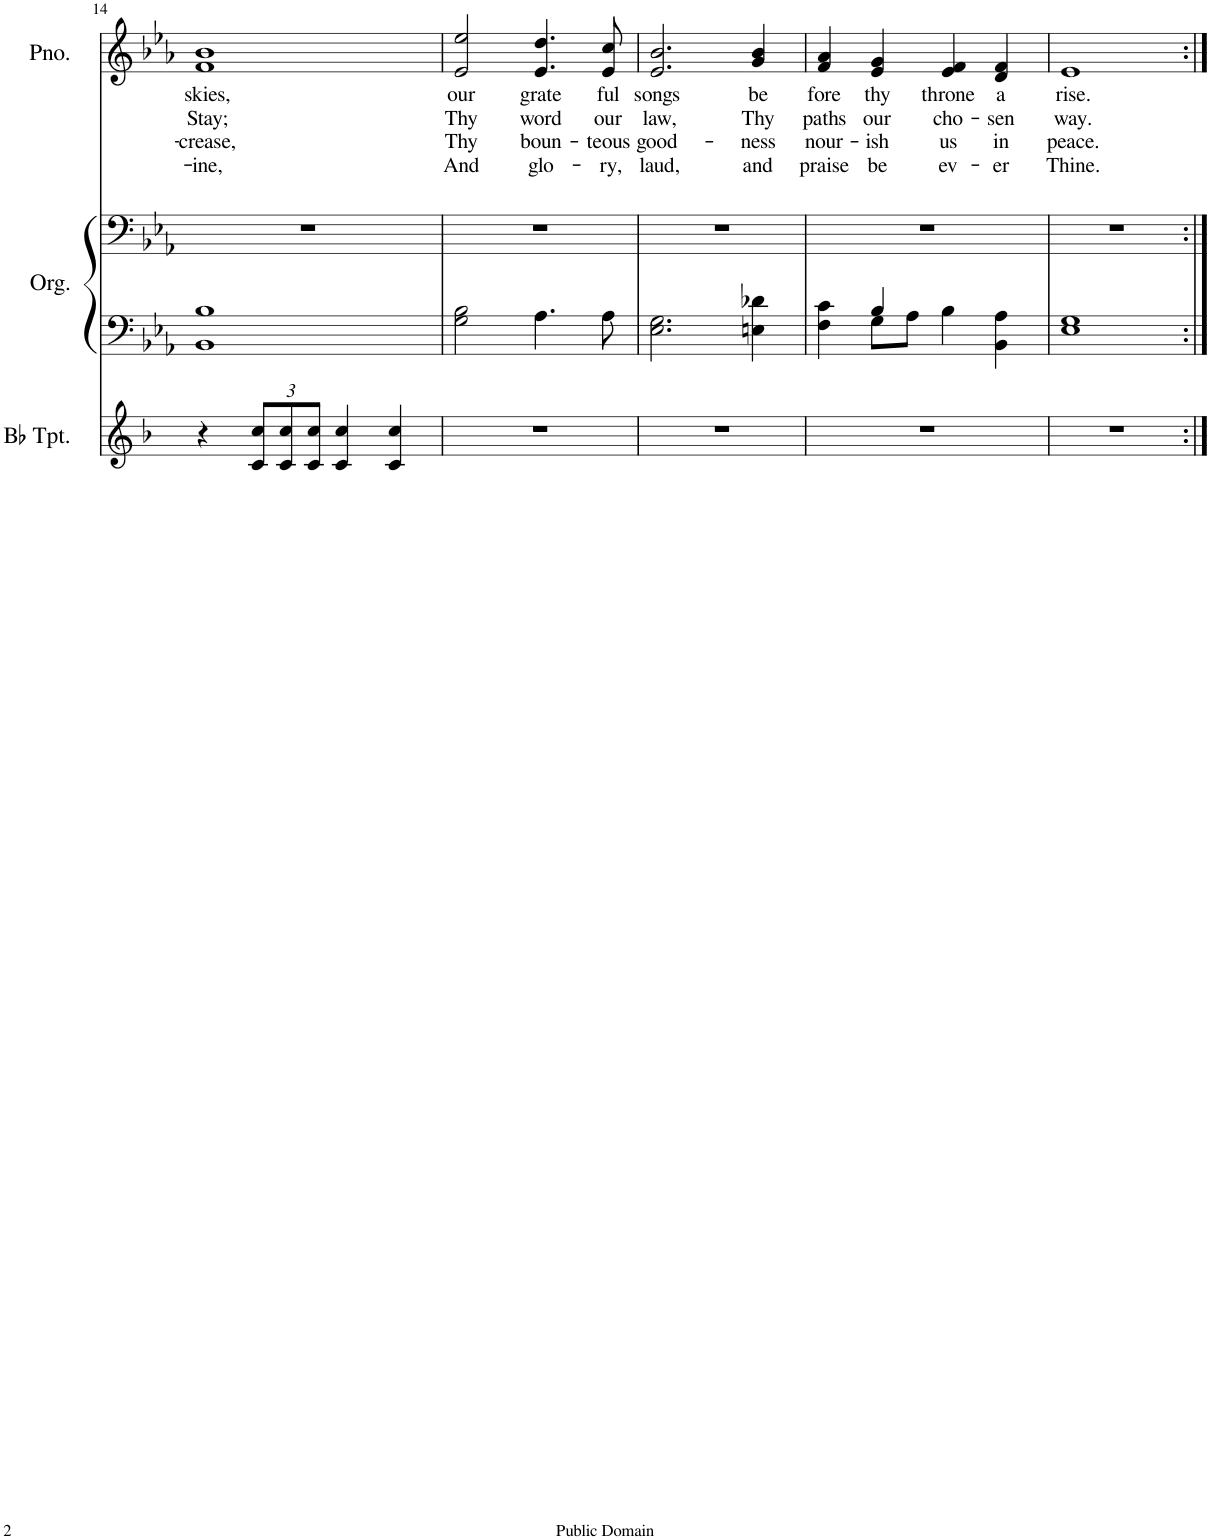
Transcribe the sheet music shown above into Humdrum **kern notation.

**kern	**kern	**kern	**kern	**text	**text	**text	**text
*part3	*part2	*part2	*part1	*part1	*part1	*part1	*part1
*staff4	*staff3	*staff2	*staff1	*staff1	*staff1	*staff1	*staff1
*I"Bb Trumpet	*I"Pipe Organ	*	*I"Piano	*	*	*	*
*I'Bb Tpt.	*I'Org.	*	*I'Pno.	*	*	*	*
!!LO:PB:g=z
*clefG2	*clefF4	*clefF4	*clefG2	*	*	*	*
*Trd1c2	*	*	*	*	*	*	*
*k[b-]	*k[b-e-a-]	*k[b-e-a-]	*k[b-e-a-]	*	*	*	*
*M4/4	*M4/4	*M4/4	*M4/4	*	*	*	*
=14	=14	=14	=14	=14	=14	=14	=14
!	!	!	!	!LO:LY:b	!LO:LY:b	!LO:LY:b	!LO:LY:b
*	*	*	*^	*	*	*	*
4r	1BB- 1B-	1r	1b-	1f	skies,	Stay;	-crease,	-ine,
*Xbrackettup	*	*	*	*	*	*	*	*
12c/ 12cc/L	.	.	.	.	.	.	.	.
12c/ 12cc/	.	.	.	.	.	.	.	.
12c/ 12cc/J	.	.	.	.	.	.	.	.
4c/ 4cc/	.	.	.	.	.	.	.	.
4c/ 4cc/	.	.	.	.	.	.	.	.
*	*	*	*v	*v	*	*	*	*
=15	=15	=15	=15	=15	=15	=15	=15
!	!	!	!	!LO:LY:b	!LO:LY:b	!LO:LY:b	!LO:LY:b
1r	2G\ 2B-\	1r	2e-/ 2ee-/	our	Thy	Thy	And
!	!	!	!	!LO:LY:b	!LO:LY:b	!LO:LY:b	!LO:LY:b
.	4.A-\	.	4.e-/ 4.dd/	grate	word	boun-	glo-
!	!	!	!	!LO:LY:b	!LO:LY:b	!LO:LY:b	!LO:LY:b
.	8A-\	.	8e-/ 8cc/	ful	our	-teous	-ry,
=16	=16	=16	=16	=16	=16	=16	=16
!	!	!	!	!LO:LY:b	!LO:LY:b	!LO:LY:b	!LO:LY:b
1r	2.E-\ 2.G\	1r	2.e-/ 2.b-/	songs	law,	good-	laud,
!	!	!	!	!LO:LY:b	!LO:LY:b	!LO:LY:b	!LO:LY:b
.	4En\ 4d-X\	.	4g/ 4b-/	be	Thy	-ness	and
=17	=17	=17	=17	=17	=17	=17	=17
*	*^	*	*	*	*	*	*
!	!	!	!	!	!LO:LY:b	!LO:LY:b	!LO:LY:b	!LO:LY:b
1r	4F\ 4c\	4ryy	1r	4f/ 4a-/	fore	paths	nour-	praise
!	!	!	!	!	!LO:LY:b	!LO:LY:b	!LO:LY:b	!LO:LY:b
.	4B-/	8G\L	.	4e-/ 4g/	thy	our	-ish	be
.	.	8A-\J	.	.	.	.	.	.
!	!	!	!	!	!LO:LY:b	!LO:LY:b	!LO:LY:b	!LO:LY:b
.	4B-\	2ryy	.	4e-/ 4f/	throne	cho-	us	ev-
!	!	!	!	!	!LO:LY:b	!LO:LY:b	!LO:LY:b	!LO:LY:b
.	4BB-\ 4A-\	.	.	4d/ 4f/	a	-sen	in	-er
*	*v	*v	*	*	*	*	*	*
=18	=18	=18	=18	=18	=18	=18	=18
!	!	!	!	!LO:LY:b	!LO:LY:b	!LO:LY:b	!LO:LY:b
1r	1E- 1G	1r	1e-	rise.	way.	peace.	Thine.
=:|!	=:|!	=:|!	=:|!	=:|!	=:|!	=:|!	=:|!
*-	*-	*-	*-	*-	*-	*-	*-
